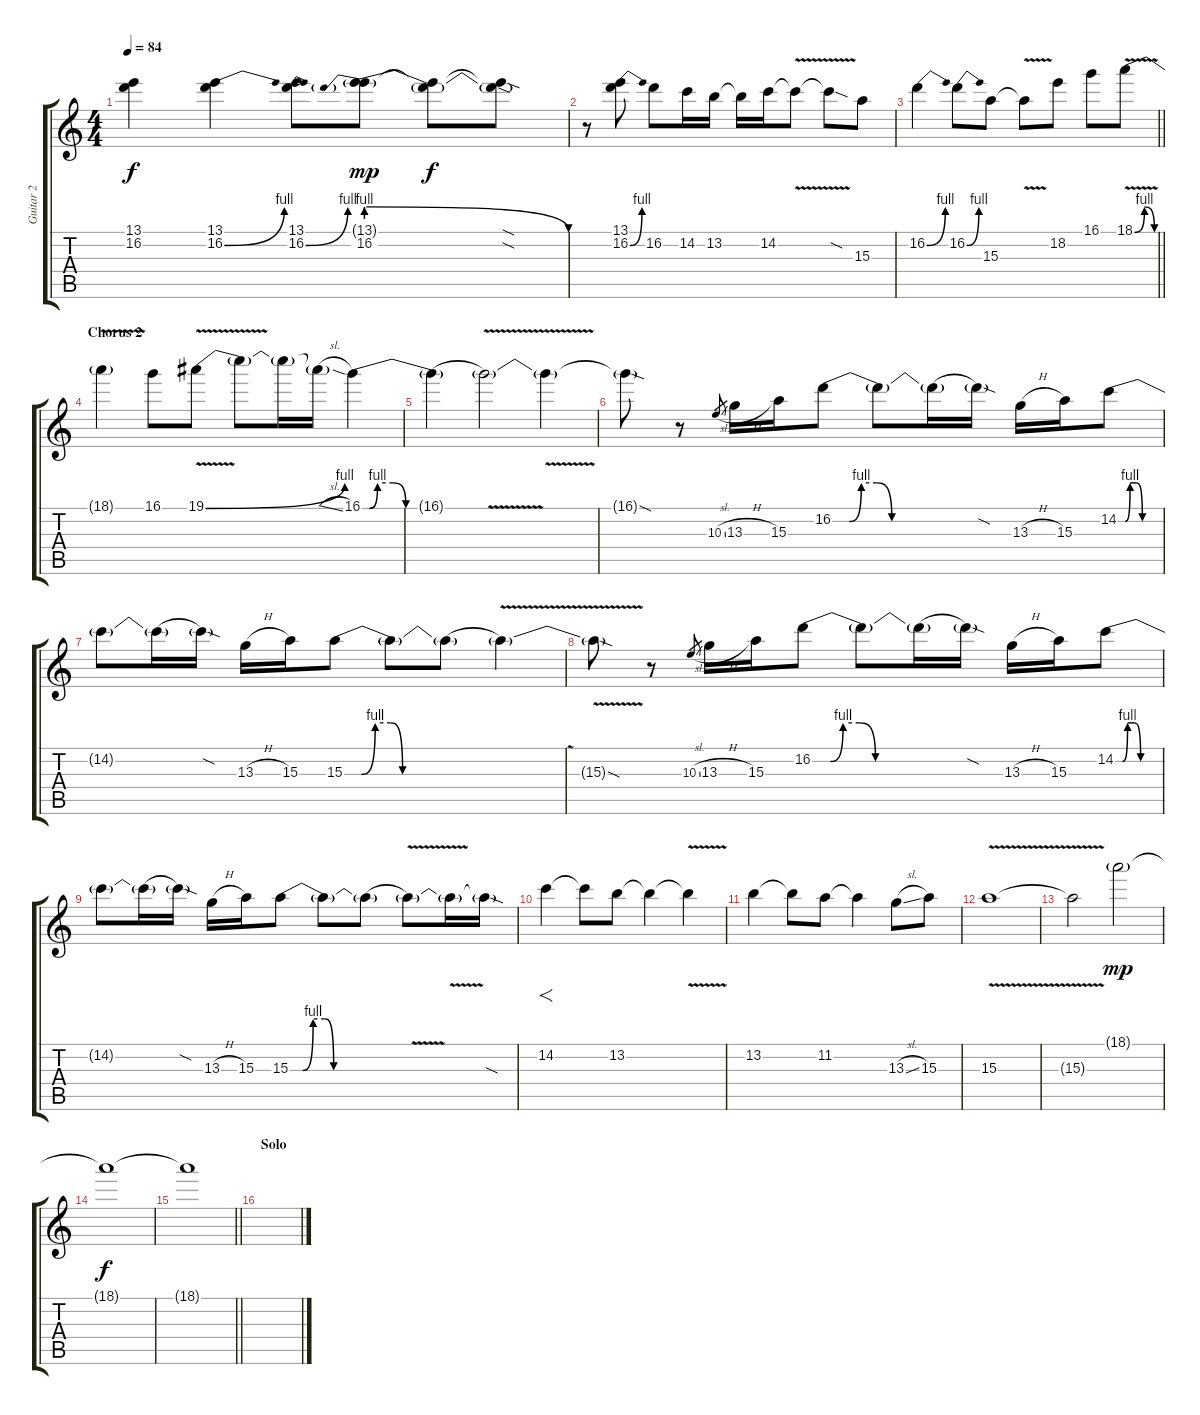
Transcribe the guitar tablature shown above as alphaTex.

\track ("Guitar 2" "Guitar 2") {instrument overdrivenguitar}
\staff {score tabs}
\tuning (Eb4 Bb3 Gb3 Db3 Ab2 Eb2) {hide}
\ts (4 4)
\tempo 84
\clef g2
\ks c
(13.1{t} 16.2{t}).4{dy f} (13.1 16.2{be (bend 0 0 60 4)}).4 (13.1 16.2{be (bend 0 0 60 4)}).8 (13.1{g} 16.2{be (prebendrelease 0 4 60 0)}).8{dy mp} (13.1{t} 16.2{t}).8{dy f} (13.1{sod t} 16.2{sod t}).8 |
r.8 (13.1 16.2{be (bend 0 0 60 4)}).8 16.2.8 14.2.16 13.2.16 13.2{t}.16 14.2.16 14.2{v t}.8 14.2{sod t}.8 15.3.8 |
\barLineRight lightlight
16.2{be (bend 0 0 60 4)}.4 16.2{be (bend 0 0 60 4)}.8 15.3.8{volume 12} 15.3{v t}.8 18.2.8 16.1.8 18.1{be (bendrelease 0 0 15 4 51 4 60 0) v}.8 |
\section ("" "Chorus 2")
18.1{t}.4 16.1.8 19.1{be (bend 0 0 60 4) v}.8 19.1{t}.8 19.1{t}.16 19.1{sl t}.16 16.1{be (custom 0 0 6 0 13 4 26 4 37 0 60 0)}.4 |
16.1{be (hold 0 0 60 0) t}.4 16.1{v t}.2 16.1{t}.4 |
16.1{sod t}.8 r.8 10.3{sl}.8{gr} 13.3{h}.16 15.3.16 16.2{be (custom 0 0 10 0 17 4 26 4 35 0 60 0)}.8 16.2{t}.8 16.2{be (hold 0 0 60 0) t}.16 16.2{sod t}.16 13.3{h}.16 15.3.16 14.2{be (custom 0 0 10 0 17 4 26 4 35 0 60 0)}.8 |
14.2{t}.8 14.2{be (hold 0 0 60 0) t}.16 14.2{sod t}.16 13.3{h}.16 15.3.16 15.3{be (custom 0 0 10 0 18 4 27 4 34 0 60 0)}.8 15.3{t}.8 15.3{be (hold 0 0 60 0) t}.8 15.3{v t}.4 |
15.3{sod t}.8 r.8 10.3{sl}.8{gr} 13.3{h}.16 15.3.16 16.2{be (custom 0 0 10 0 17 4 26 4 35 0 60 0)}.8 16.2{t}.8 16.2{be (hold 0 0 60 0) t}.16 16.2{sod t}.16 13.3{h}.16 15.3.16 14.2{be (custom 0 0 10 0 17 4 26 4 35 0 60 0)}.8 |
14.2{t}.8 14.2{be (hold 0 0 60 0) t}.16 14.2{sod t}.16 13.3{h}.16 15.3.16 15.3{be (custom 0 0 10 0 18 4 27 4 34 0 60 0)}.8 15.3{t}.8 15.3{be (hold 0 0 60 0) t}.8 15.3{v t}.8 15.3{t}.16 15.3{sod t}.16 |
14.2.4{f} 14.2{t}.8 13.2.8 13.2{t}.4 13.2{v t}.4 |
13.2.4 13.2{t}.8 11.2.8 11.2{t}.4 13.3{sl}.8 15.3.8 |
15.3{v}.1{volume 3} |
15.3{t}.2 18.1{g}.2{dy mp volume 5} |
18.1{t}.1{dy f} |
\barLineRight lightlight
18.1{t}.1{volume 2} |
\section ("" "Solo")
